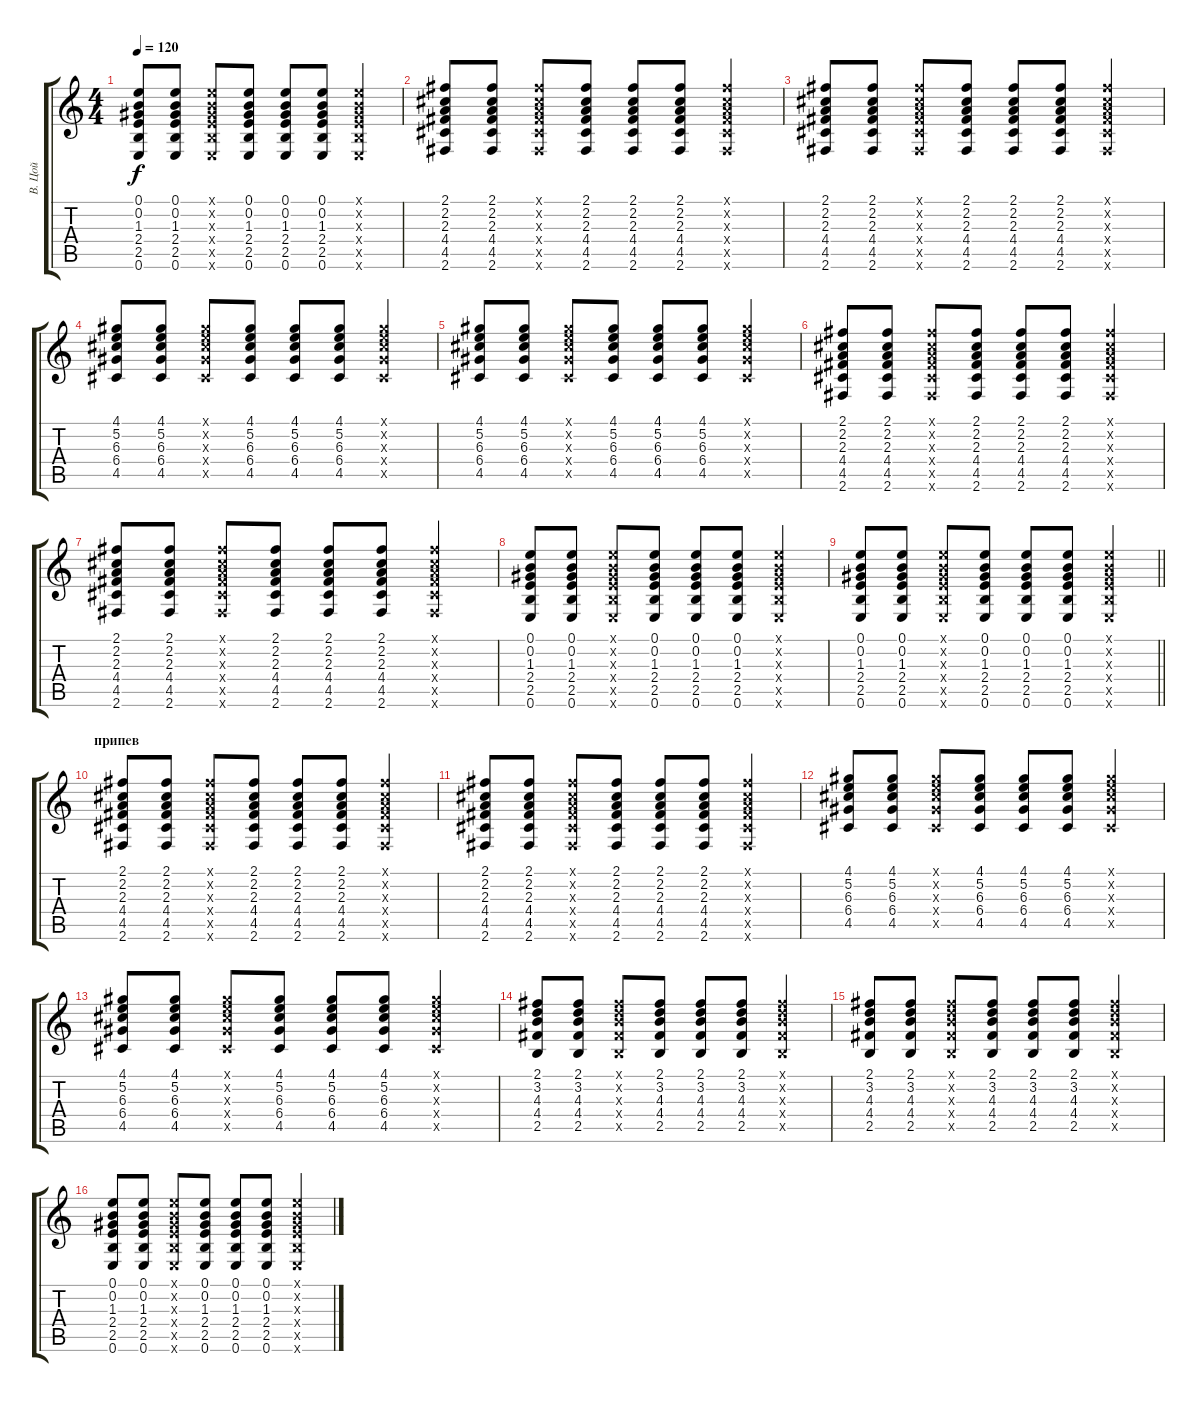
\track ("В. Цой" "В. Цой") {instrument acousticguitarsteel}
\staff {score tabs}
\tuning (E4 B3 G3 D3 A2 E2) {hide}
\ts (4 4)
\tempo 120
\clef g2
\ks c
(0.1 0.2 1.3 2.4 2.5 0.6).8{dy f} (0.1 0.2 1.3 2.4 2.5 0.6).8 (0.1{x} 0.2{x} 1.3{x} 2.4{x} 2.5{x} 0.6{x}).8 (0.1 0.2 1.3 2.4 2.5 0.6).8 (0.1 0.2 1.3 2.4 2.5 0.6).8 (0.1 0.2 1.3 2.4 2.5 0.6).8 (0.1{x} 0.2{x} 1.3{x} 2.4{x} 2.5{x} 0.6{x}).4 |
(2.1 2.2 2.3 4.4 4.5 2.6).8 (2.1 2.2 2.3 4.4 4.5 2.6).8 (2.1{x} 2.2{x} 2.3{x} 4.4{x} 4.5{x} 2.6{x}).8 (2.1 2.2 2.3 4.4 4.5 2.6).8 (2.1 2.2 2.3 4.4 4.5 2.6).8 (2.1 2.2 2.3 4.4 4.5 2.6).8 (2.1{x} 2.2{x} 2.3{x} 4.4{x} 4.5{x} 2.6{x}).4 |
(2.1 2.2 2.3 4.4 4.5 2.6).8 (2.1 2.2 2.3 4.4 4.5 2.6).8 (2.1{x} 2.2{x} 2.3{x} 4.4{x} 4.5{x} 2.6{x}).8 (2.1 2.2 2.3 4.4 4.5 2.6).8 (2.1 2.2 2.3 4.4 4.5 2.6).8 (2.1 2.2 2.3 4.4 4.5 2.6).8 (2.1{x} 2.2{x} 2.3{x} 4.4{x} 4.5{x} 2.6{x}).4 |
(4.1 5.2 6.3 6.4 4.5).8 (4.1 5.2 6.3 6.4 4.5).8 (4.1{x} 5.2{x} 6.3{x} 6.4{x} 4.5{x}).8 (4.1 5.2 6.3 6.4 4.5).8 (4.1 5.2 6.3 6.4 4.5).8 (4.1 5.2 6.3 6.4 4.5).8 (4.1{x} 5.2{x} 6.3{x} 6.4{x} 4.5{x}).4 |
(4.1 5.2 6.3 6.4 4.5).8 (4.1 5.2 6.3 6.4 4.5).8 (4.1{x} 5.2{x} 6.3{x} 6.4{x} 4.5{x}).8 (4.1 5.2 6.3 6.4 4.5).8 (4.1 5.2 6.3 6.4 4.5).8 (4.1 5.2 6.3 6.4 4.5).8 (4.1{x} 5.2{x} 6.3{x} 6.4{x} 4.5{x}).4 |
(2.1 2.2 2.3 4.4 4.5 2.6).8 (2.1 2.2 2.3 4.4 4.5 2.6).8 (2.1{x} 2.2{x} 2.3{x} 4.4{x} 4.5{x} 2.6{x}).8 (2.1 2.2 2.3 4.4 4.5 2.6).8 (2.1 2.2 2.3 4.4 4.5 2.6).8 (2.1 2.2 2.3 4.4 4.5 2.6).8 (2.1{x} 2.2{x} 2.3{x} 4.4{x} 4.5{x} 2.6{x}).4 |
(2.1 2.2 2.3 4.4 4.5 2.6).8 (2.1 2.2 2.3 4.4 4.5 2.6).8 (2.1{x} 2.2{x} 2.3{x} 4.4{x} 4.5{x} 2.6{x}).8 (2.1 2.2 2.3 4.4 4.5 2.6).8 (2.1 2.2 2.3 4.4 4.5 2.6).8 (2.1 2.2 2.3 4.4 4.5 2.6).8 (2.1{x} 2.2{x} 2.3{x} 4.4{x} 4.5{x} 2.6{x}).4 |
(0.1 0.2 1.3 2.4 2.5 0.6).8 (0.1 0.2 1.3 2.4 2.5 0.6).8 (0.1{x} 0.2{x} 1.3{x} 2.4{x} 2.5{x} 0.6{x}).8 (0.1 0.2 1.3 2.4 2.5 0.6).8 (0.1 0.2 1.3 2.4 2.5 0.6).8 (0.1 0.2 1.3 2.4 2.5 0.6).8 (0.1{x} 0.2{x} 1.3{x} 2.4{x} 2.5{x} 0.6{x}).4 |
\barLineRight lightlight
(0.1 0.2 1.3 2.4 2.5 0.6).8 (0.1 0.2 1.3 2.4 2.5 0.6).8 (0.1{x} 0.2{x} 1.3{x} 2.4{x} 2.5{x} 0.6{x}).8 (0.1 0.2 1.3 2.4 2.5 0.6).8 (0.1 0.2 1.3 2.4 2.5 0.6).8 (0.1 0.2 1.3 2.4 2.5 0.6).8 (0.1{x} 0.2{x} 1.3{x} 2.4{x} 2.5{x} 0.6{x}).4 |
\section ("" "припев")
(2.1 2.2 2.3 4.4 4.5 2.6).8 (2.1 2.2 2.3 4.4 4.5 2.6).8 (2.1{x} 2.2{x} 2.3{x} 4.4{x} 4.5{x} 2.6{x}).8 (2.1 2.2 2.3 4.4 4.5 2.6).8 (2.1 2.2 2.3 4.4 4.5 2.6).8 (2.1 2.2 2.3 4.4 4.5 2.6).8 (2.1{x} 2.2{x} 2.3{x} 4.4{x} 4.5{x} 2.6{x}).4 |
(2.1 2.2 2.3 4.4 4.5 2.6).8 (2.1 2.2 2.3 4.4 4.5 2.6).8 (2.1{x} 2.2{x} 2.3{x} 4.4{x} 4.5{x} 2.6{x}).8 (2.1 2.2 2.3 4.4 4.5 2.6).8 (2.1 2.2 2.3 4.4 4.5 2.6).8 (2.1 2.2 2.3 4.4 4.5 2.6).8 (2.1{x} 2.2{x} 2.3{x} 4.4{x} 4.5{x} 2.6{x}).4 |
(4.1 5.2 6.3 6.4 4.5).8 (4.1 5.2 6.3 6.4 4.5).8 (4.1{x} 5.2{x} 6.3{x} 6.4{x} 4.5{x}).8 (4.1 5.2 6.3 6.4 4.5).8 (4.1 5.2 6.3 6.4 4.5).8 (4.1 5.2 6.3 6.4 4.5).8 (4.1{x} 5.2{x} 6.3{x} 6.4{x} 4.5{x}).4 |
(4.1 5.2 6.3 6.4 4.5).8 (4.1 5.2 6.3 6.4 4.5).8 (4.1{x} 5.2{x} 6.3{x} 6.4{x} 4.5{x}).8 (4.1 5.2 6.3 6.4 4.5).8 (4.1 5.2 6.3 6.4 4.5).8 (4.1 5.2 6.3 6.4 4.5).8 (4.1{x} 5.2{x} 6.3{x} 6.4{x} 4.5{x}).4 |
(2.1 3.2 4.3 4.4 2.5).8 (2.1 3.2 4.3 4.4 2.5).8 (2.1{x} 3.2{x} 4.3{x} 4.4{x} 2.5{x}).8 (2.1 3.2 4.3 4.4 2.5).8 (2.1 3.2 4.3 4.4 2.5).8 (2.1 3.2 4.3 4.4 2.5).8 (2.1{x} 3.2{x} 4.3{x} 4.4{x} 2.5{x}).4 |
(2.1 3.2 4.3 4.4 2.5).8 (2.1 3.2 4.3 4.4 2.5).8 (2.1{x} 3.2{x} 4.3{x} 4.4{x} 2.5{x}).8 (2.1 3.2 4.3 4.4 2.5).8 (2.1 3.2 4.3 4.4 2.5).8 (2.1 3.2 4.3 4.4 2.5).8 (2.1{x} 3.2{x} 4.3{x} 4.4{x} 2.5{x}).4 |
(0.1 0.2 1.3 2.4 2.5 0.6).8 (0.1 0.2 1.3 2.4 2.5 0.6).8 (0.1{x} 0.2{x} 1.3{x} 2.4{x} 2.5{x} 0.6{x}).8 (0.1 0.2 1.3 2.4 2.5 0.6).8 (0.1 0.2 1.3 2.4 2.5 0.6).8 (0.1 0.2 1.3 2.4 2.5 0.6).8 (0.1{x} 0.2{x} 1.3{x} 2.4{x} 2.5{x} 0.6{x}).4
